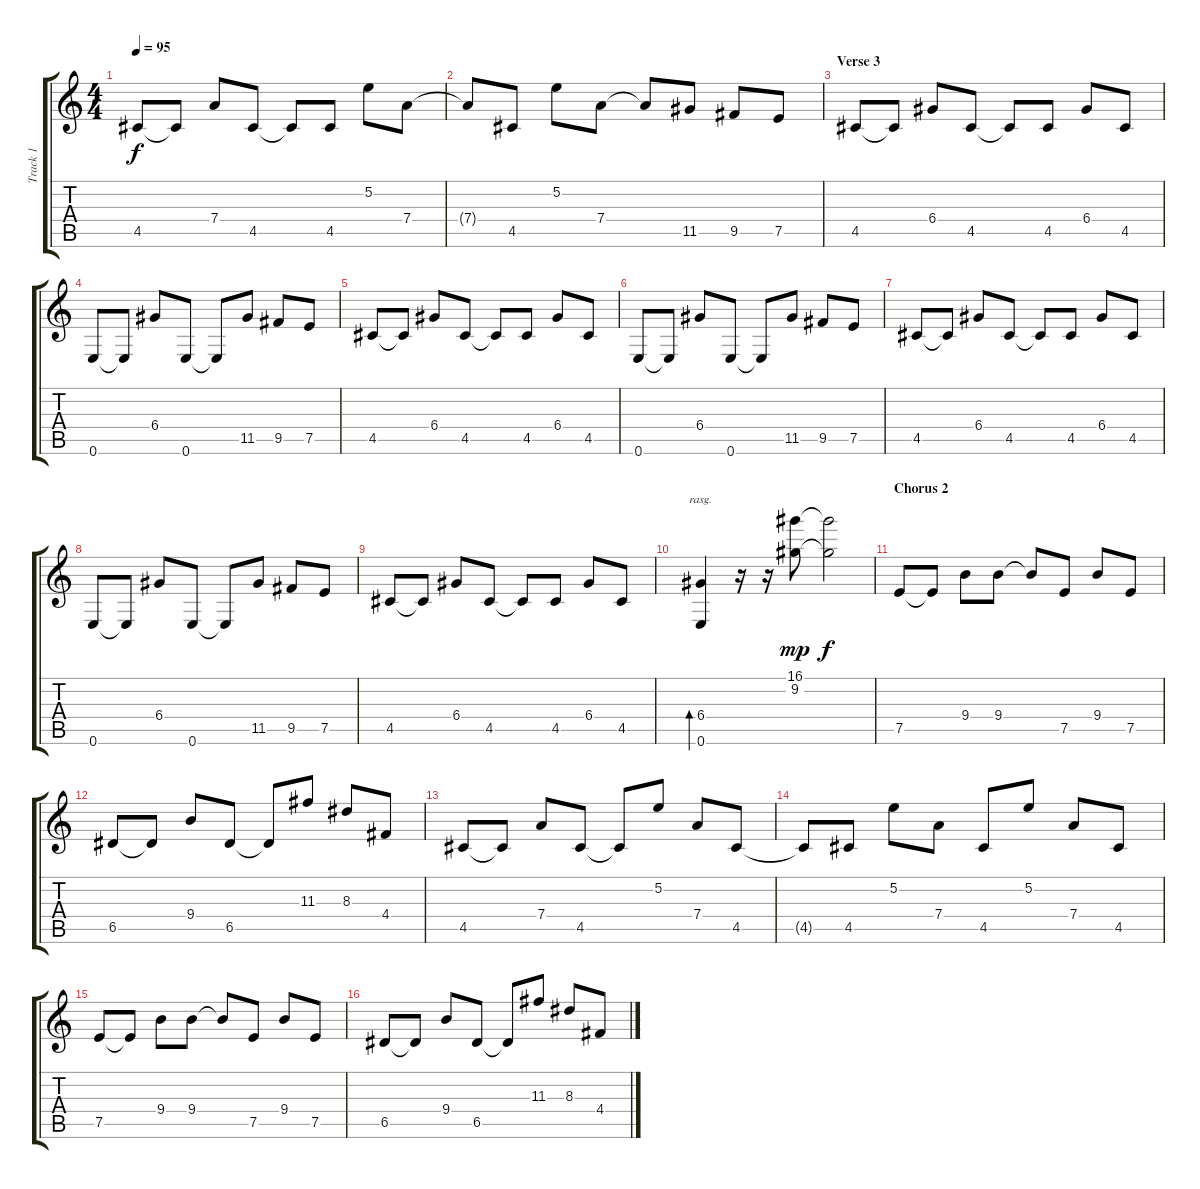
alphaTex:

\track ("Track 1" "Track 1") {instrument slapbass2}
\staff {score tabs}
\tuning (E4 B3 G3 D3 A2 E2) {hide}
\ts (4 4)
\tempo 95
\clef g2
\ks c
4.5.8{dy f} 4.5{t}.8 7.4.8 4.5.8 4.5{t}.8 4.5.8 5.2.8 7.4.8 |
7.4{t}.8 4.5.8 5.2.8 7.4.8 7.4{t}.8 11.5.8 9.5.8 7.5.8 |
\section ("" "Verse 3")
4.5.8 4.5{t}.8 6.4.8 4.5.8 4.5{t}.8 4.5.8 6.4.8 4.5.8 |
0.6.8 0.6{t}.8 6.4.8 0.6.8 0.6{t}.8 11.5.8 9.5.8 7.5.8 |
4.5.8 4.5{t}.8 6.4.8 4.5.8 4.5{t}.8 4.5.8 6.4.8 4.5.8 |
0.6.8 0.6{t}.8 6.4.8 0.6.8 0.6{t}.8 11.5.8 9.5.8 7.5.8 |
4.5.8 4.5{t}.8 6.4.8 4.5.8 4.5{t}.8 4.5.8 6.4.8 4.5.8 |
0.6.8 0.6{t}.8 6.4.8 0.6.8 0.6{t}.8 11.5.8 9.5.8 7.5.8 |
4.5.8 4.5{t}.8 6.4.8 4.5.8 4.5{t}.8 4.5.8 6.4.8 4.5.8 |
(6.4 0.6).4{bd 120 rasg ii} r.16{balance 16} r.16{balance 0} (16.1 9.2).8{dy mp volume 13 instrument electricguitarjazz} (16.1{t} 9.2{t}).2{dy f balance 8} |
\section ("" "Chorus 2")
7.5.8{volume 16 balance 8 instrument slapbass2} 7.5{t}.8 9.4.8 9.4.8 9.4{t}.8 7.5.8 9.4.8 7.5.8 |
6.5.8 6.5{t}.8 9.4.8 6.5.8 6.5{t}.8 11.3.8 8.3.8 4.4.8 |
4.5.8 4.5{t}.8 7.4.8 4.5.8 4.5{t}.8 5.2.8 7.4.8 4.5.8 |
4.5{t}.8 4.5.8 5.2.8 7.4.8 4.5.8 5.2.8 7.4.8 4.5.8 |
7.5.8 7.5{t}.8 9.4.8 9.4.8 9.4{t}.8 7.5.8 9.4.8 7.5.8 |
6.5.8 6.5{t}.8 9.4.8 6.5.8 6.5{t}.8 11.3.8 8.3.8 4.4.8
